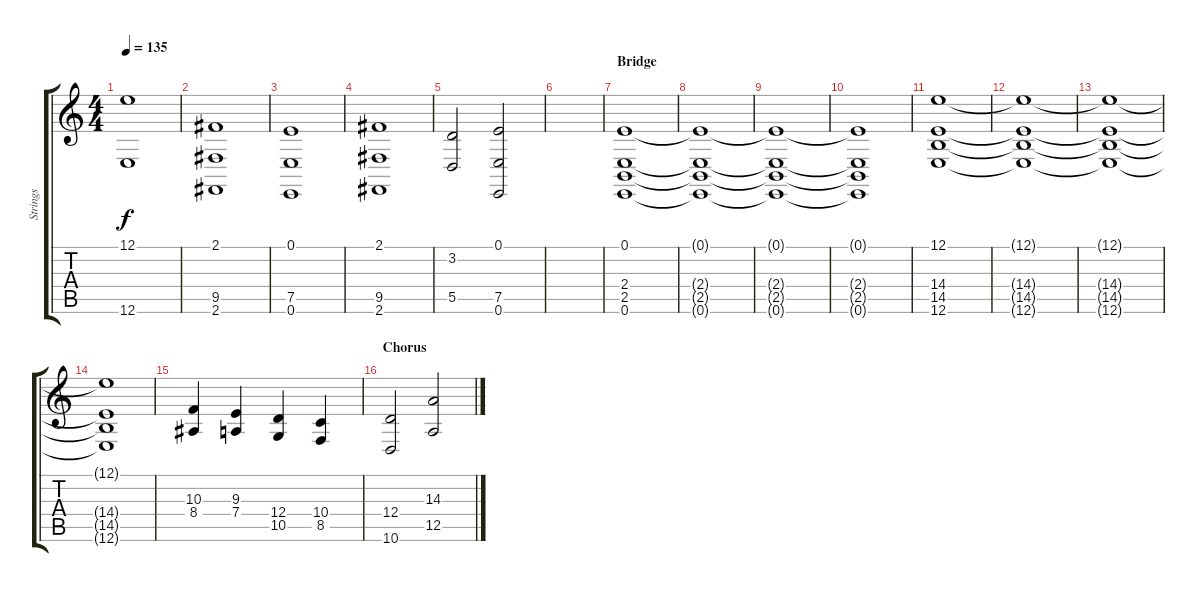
\track ("Strings" "Strings") {instrument stringensemble1}
\staff {score tabs}
\tuning (E4 B3 G3 D3 A2 E2) {hide}
\ts (4 4)
\tempo 135
\clef g2
\ks c
(12.1 12.6).1{dy f} |
(2.1 9.5 2.6).1 |
(0.1 7.5 0.6).1 |
(2.1 9.5 2.6).1 |
(3.2 5.5).2 (0.1 7.5 0.6).2 |
|
\section ("" "Bridge")
(0.1 2.4 2.5 0.6).1 |
(0.1{t} 2.4{t} 2.5{t} 0.6{t}).1 |
(0.1{t} 2.4{t} 2.5{t} 0.6{t}).1 |
(0.1{t} 2.4{t} 2.5{t} 0.6{t}).1 |
(12.1 14.4 14.5 12.6).1 |
(12.1{t} 14.4{t} 14.5{t} 12.6{t}).1 |
(12.1{t} 14.4{t} 14.5{t} 12.6{t}).1 |
(12.1{t} 14.4{t} 14.5{t} 12.6{t}).1 |
(10.3 8.4).4 (9.3 7.4).4 (12.4 10.5).4 (10.4 8.5).4 |
\section ("" "Chorus")
(12.4 10.6).2 (14.3 12.5).2
